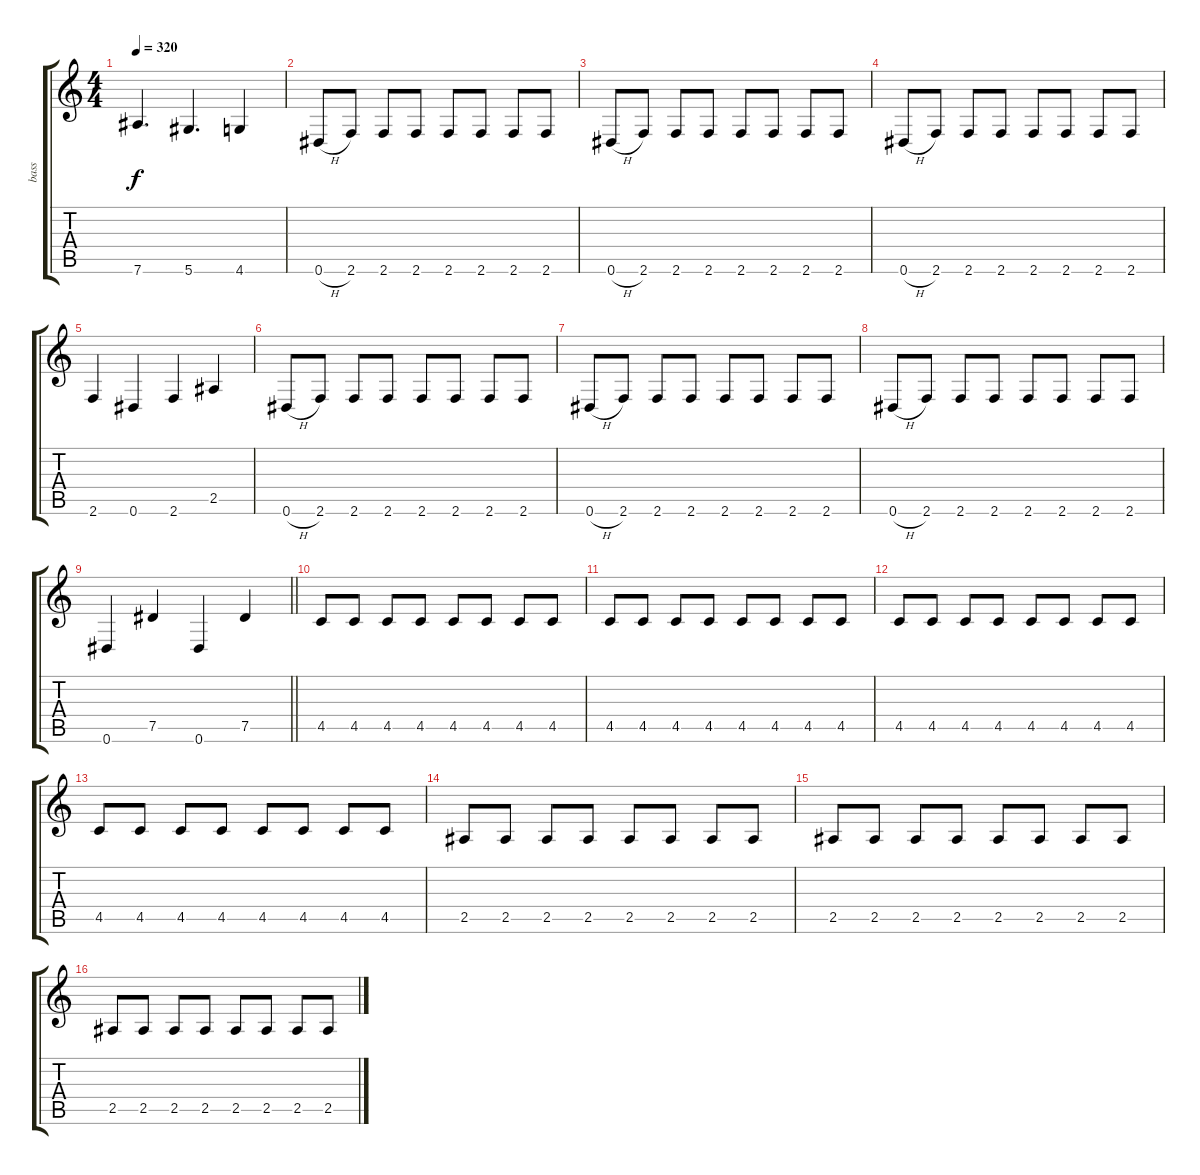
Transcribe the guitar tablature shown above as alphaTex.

\track ("bass" "bass") {instrument electricbassfinger}
\staff {score tabs}
\tuning (Eb4 Bb3 Gb3 Db3 Ab2 Eb2) {hide}
\ts (4 4)
\tempo 320
\clef g2
\ks c
7.6.4{d dy f} 5.6.4{d} 4.6.4 |
0.6{h}.8 2.6.8 2.6.8 2.6.8 2.6.8 2.6.8 2.6.8 2.6.8 |
0.6{h}.8 2.6.8 2.6.8 2.6.8 2.6.8 2.6.8 2.6.8 2.6.8 |
0.6{h}.8 2.6.8 2.6.8 2.6.8 2.6.8 2.6.8 2.6.8 2.6.8 |
2.6.4 0.6.4 2.6.4 2.5.4 |
0.6{h}.8 2.6.8 2.6.8 2.6.8 2.6.8 2.6.8 2.6.8 2.6.8 |
0.6{h}.8 2.6.8 2.6.8 2.6.8 2.6.8 2.6.8 2.6.8 2.6.8 |
0.6{h}.8 2.6.8 2.6.8 2.6.8 2.6.8 2.6.8 2.6.8 2.6.8 |
\barLineRight lightlight
0.6.4 7.5.4 0.6.4 7.5.4 |
4.5.8 4.5.8 4.5.8 4.5.8 4.5.8 4.5.8 4.5.8 4.5.8 |
4.5.8 4.5.8 4.5.8 4.5.8 4.5.8 4.5.8 4.5.8 4.5.8 |
4.5.8 4.5.8 4.5.8 4.5.8 4.5.8 4.5.8 4.5.8 4.5.8 |
4.5.8 4.5.8 4.5.8 4.5.8 4.5.8 4.5.8 4.5.8 4.5.8 |
2.5.8 2.5.8 2.5.8 2.5.8 2.5.8 2.5.8 2.5.8 2.5.8 |
2.5.8 2.5.8 2.5.8 2.5.8 2.5.8 2.5.8 2.5.8 2.5.8 |
2.5.8 2.5.8 2.5.8 2.5.8 2.5.8 2.5.8 2.5.8 2.5.8
